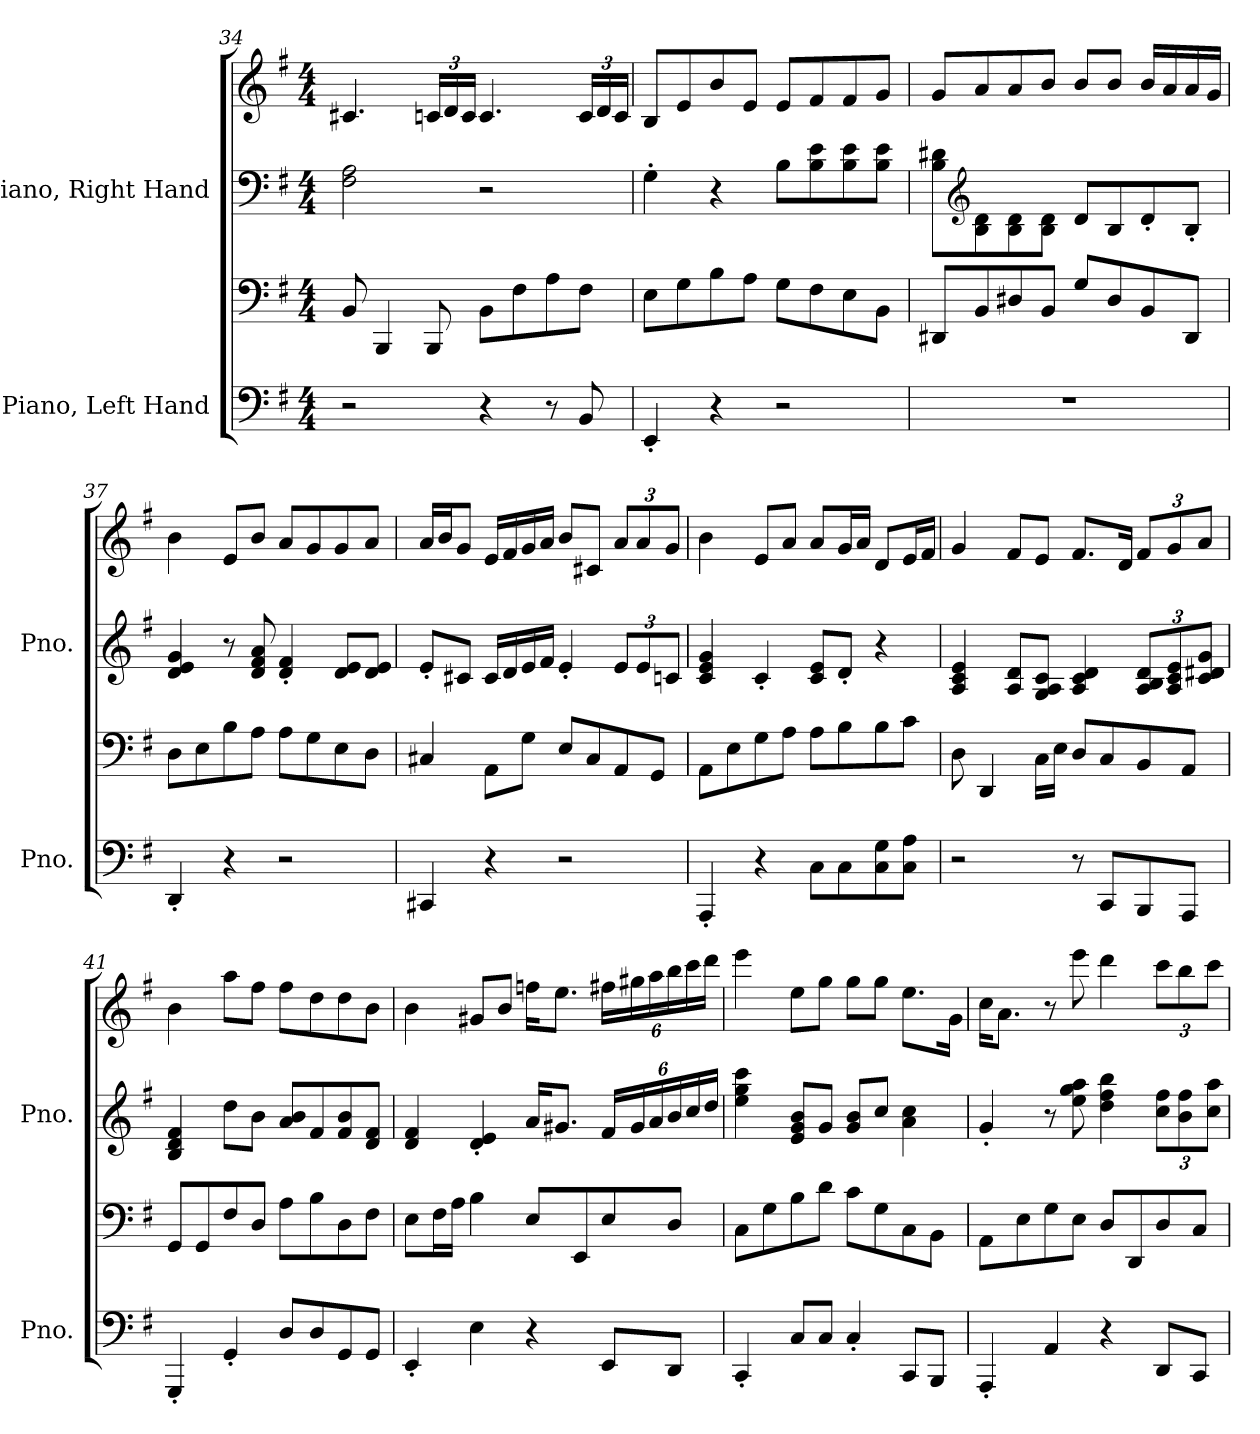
**kern	**kern	**kern	**kern
*part2	*part2	*part1	*part1
*staff4	*staff3	*staff2	*staff1
*I"Piano, Left Hand	*	*I"Piano, Right Hand	*
*I'Pno.	*	*I'Pno.	*
!!LO:LB:g=z
*clefF4	*clefF4	*clefF4	*clefG2
*k[f#]	*k[f#]	*k[f#]	*k[f#]
*M4/4	*M4/4	*M4/4	*M4/4
=34	=34	=34	=34
2r	8BB/	2F#\ 2A\	4.c#X/
.	4BBB/	.	.
*	*	*	*Xbrackettup
.	8BBB/	.	24cn/LL
.	.	.	24d/
.	.	.	24c/JJ
4r	8BB\L	2r	4.c/
.	8F#\	.	.
8r	8A\	.	.
8BB/	8F#\J	.	24c/LL
.	.	.	24d/
.	.	.	24c/JJ
=35	=35	=35	=35
4EE'/	8E\L	4G'\	8B/L
.	8G\	.	8e/
4r	8B\	4r	8b/
.	8A\J	.	8e/J
2r	8G\L	8B\L	8e/L
.	8F#\	8B\ 8e\	8f#/
.	8E\	8B\ 8e\	8f#/
.	8BB\J	8B\ 8e\J	8g/J
=36	=36	=36	=36
1r	8DD#X/L	8B\ 8d#X\L	8g/L
*	*	*clefG2	*
.	8BB/	8B\ 8d#\	8a/
.	8D#X/	8B\ 8d#\	8a/
.	8BB/J	8B\ 8d#\J	8b/J
.	8G/L	8d#/L	8b/L
.	8D#/	8B/	8b/J
.	8BB/	8d#'/	16b/LL
.	.	.	16a/
.	8DD#/J	8B'/J	16a/
.	.	.	16g/JJ
!!LO:LB:g=z
=37	=37	=37	=37
4DD'/	8D\L	4d/ 4e/ 4g/	4b\
.	8E\	.	.
4r	8B\	8r	8e/L
.	8A\J	8d/ 8f#/ 8a/	8b/J
2r	8A\L	4d/' 4f#/'	8a/L
.	8G\	.	8g/
.	8E\	8d/ 8e/L	8g/
.	8D\J	8d/ 8e/J	8a/J
=38	=38	=38	=38
4CC#X/	4C#X/	8e'/L	16a/LL
.	.	.	16b/J
.	.	8c#X/J	8g/J
4r	8AA\L	16c#/LL	16e/LL
.	.	16d/	16f#/
.	8G\J	16e/	16g/
.	.	16f#/JJ	16a/JJ
2r	8E/L	4e'/	8b/L
.	8C#/	.	8c#X/J
*	*	*Xbrackettup	*
.	8AA/	12e/L	12a/L
.	.	12e/	12a/
.	8GG/J	.	.
.	.	12cn/J	12g/J
=39	=39	=39	=39
4AAA'/	8AA\L	4c/ 4e/ 4g/	4b\
.	8E\	.	.
4r	8G\	4c'/	8e/L
.	8A\J	.	8a/J
8C\L	8A\L	8c/ 8e/L	8a/L
8C\	8B\	8d'/J	16g/L
.	.	.	16a/JJ
8C\ 8G\	8B\	4r	8d/L
8C\ 8A\J	8c\J	.	16e/L
.	.	.	16f#/JJ
!!LO:PB:g=z
=40	=40	=40	=40
2r	8D\	4A/ 4c/ 4e/	4g/
.	4DD/	.	.
.	.	8A/ 8d/L	8f#/L
.	16C\LL	8G/ 8A/ 8c/J	8e/J
.	16E\JJ	.	.
8r	8D/L	4A/ 4c/ 4d/	8.f#/L
8CC/L	8C/	.	.
.	.	.	16d/Jk
8BBB/	8BB/	12A/ 12B/ 12d/L	12f#/L
.	.	12A/ 12c/ 12e/	12g/
8AAA/J	8AA/J	.	.
.	.	12c/ 12d#X/ 12g/J	12a/J
=41	=41	=41	=41
4GGG'/	8GG/L	4B/ 4d/ 4f#/	4b\
.	8GG/	.	.
4GG'/	8F#/	8dd\L	8aa\L
.	8D/J	8b\J	8ff#\J
8D/L	8A\L	8a/ 8b/L	8ff#\L
8D/	8B\	8f#/	8dd\
8GG/	8D\	8f#/ 8b/	8dd\
8GG/J	8F#\J	8d/ 8f#/J	8b\J
=42	=42	=42	=42
4EE'/	8E\L	4d/ 4f#/	4b\
.	16F#\L	.	.
.	16A\JJ	.	.
4E\	4B\	4d/' 4e/'	8g#X/L
.	.	.	8b/J
4r	8E/L	16a/KL	16ffn\KL
.	.	8.g#X/J	8.ee\J
.	8EE/	.	.
8EE/L	8E/	24f#/LL	24ff#X\LL
.	.	24g#/	24gg#X\
.	.	24a/	24aa\
8DD/J	8D/J	24b/	24bb\
.	.	24cc/	24ccc\
.	.	24dd/JJ	24ddd\JJ
!!LO:LB:g=z
=43	=43	=43	=43
4CC'/	8C\L	4ee\ 4gg\ 4ccc\	4eee\
.	8G\	.	.
8C/L	8B\	8e/ 8g/ 8b/L	8ee\L
8C/J	8d\J	8g/J	8gg\J
4C'/	8c\L	8g/ 8b/L	8gg\L
.	8G\	8cc/J	8gg\J
8CC/L	8C\	4a\ 4cc\	8.ee\L
8BBB/J	8BB\J	.	.
.	.	.	16g\Jk
=44	=44	=44	=44
4AAA'/	8AA\L	4g'/	16cc\KL
.	.	.	8.a\J
.	8E\	.	.
4AA/	8G\	8r	8r
.	8E\J	8ee\ 8gg\ 8aa\	8eee\
4r	8D/L	4dd\ 4ff#\ 4bb\	4ddd\
.	8DD/	.	.
8DD/L	8D/	12cc\ 12ff#\L	12ccc\L
.	.	12b\ 12ff#\	12bb\
8CC/J	8C/J	.	.
.	.	12cc\ 12aa\J	12ccc\J
=	=	=	=
*-	*-	*-	*-
